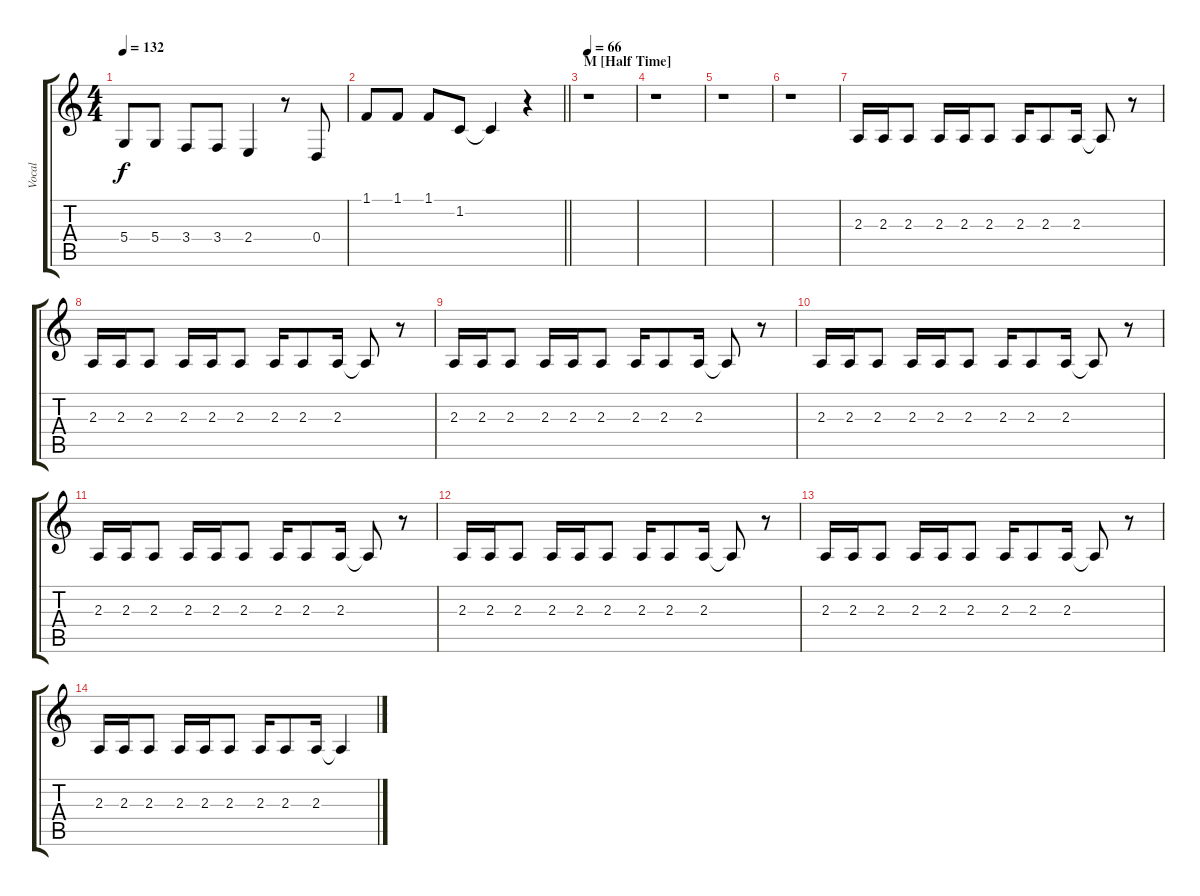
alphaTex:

\track ("Vocal" "Vocal") {instrument tenorsax}
\staff {score tabs}
\tuning (E4 B3 G3 D3 A2 E2) {hide}
\ts (4 4)
\tempo 132
\clef g2
\ks c
5.4.8{dy f} 5.4.8 3.4.8 3.4.8 2.4.4 r.8 0.4.8 |
\barLineRight lightlight
1.1.8 1.1.8 1.1.8 1.2.8 1.2{t}.4 r.4 |
\section ("" "M [Half Time]")
\tempo 66
r.1 |
r.1 |
r.1 |
r.1 |
2.3.16{volume 7} 2.3.16 2.3.8 2.3.16 2.3.16 2.3.8 2.3.16 2.3.8 2.3.16 2.3{t}.8 r.8 |
2.3.16 2.3.16 2.3.8 2.3.16 2.3.16 2.3.8 2.3.16 2.3.8 2.3.16 2.3{t}.8 r.8 |
2.3.16 2.3.16 2.3.8 2.3.16 2.3.16 2.3.8 2.3.16 2.3.8 2.3.16 2.3{t}.8 r.8 |
2.3.16 2.3.16 2.3.8 2.3.16 2.3.16 2.3.8 2.3.16 2.3.8 2.3.16 2.3{t}.8 r.8 |
2.3.16 2.3.16 2.3.8 2.3.16 2.3.16 2.3.8 2.3.16 2.3.8 2.3.16 2.3{t}.8 r.8 |
2.3.16 2.3.16 2.3.8 2.3.16 2.3.16 2.3.8 2.3.16 2.3.8 2.3.16 2.3{t}.8 r.8 |
2.3.16 2.3.16 2.3.8 2.3.16 2.3.16 2.3.8 2.3.16 2.3.8 2.3.16 2.3{t}.8 r.8 |
2.3.16 2.3.16 2.3.8 2.3.16 2.3.16 2.3.8 2.3.16 2.3.8 2.3.16 2.3{t}.4
